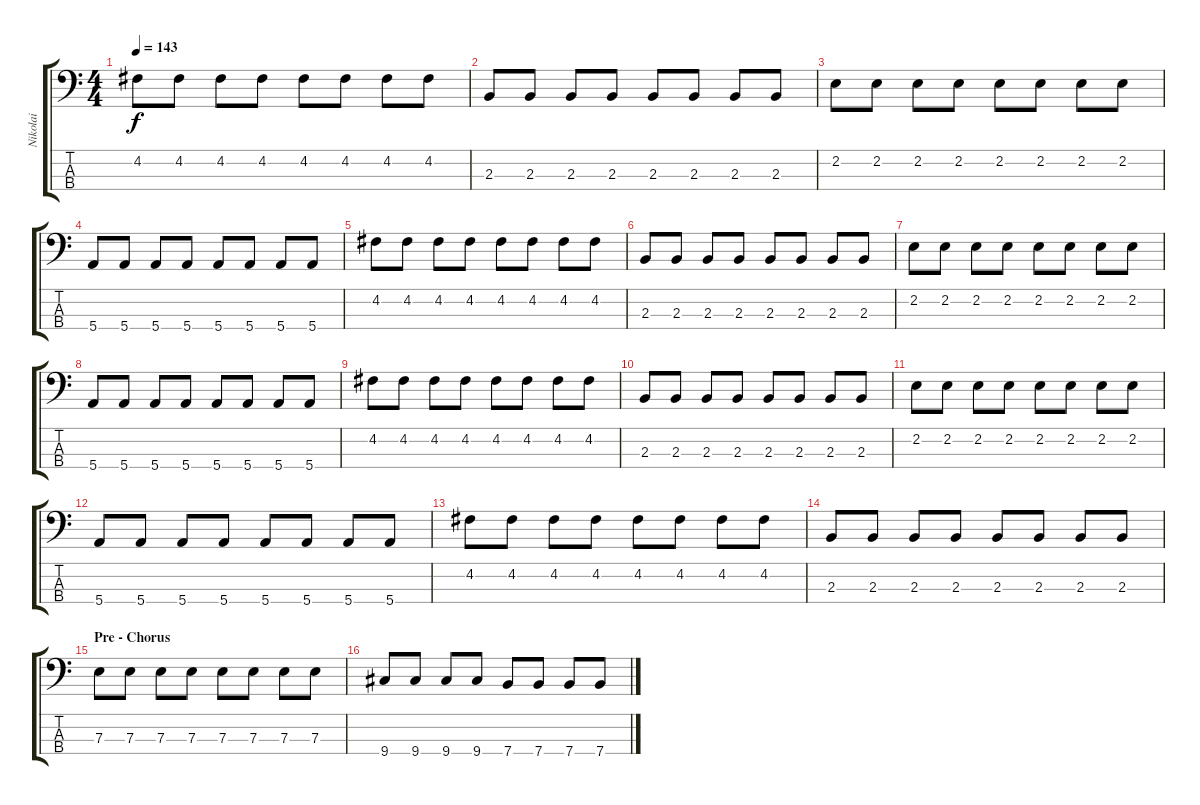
\track ("Nikolai" "Nikolai") {instrument electricbasspick}
\staff {score tabs}
\tuning (G2 D2 A1 E1) {hide}
\ts (4 4)
\tempo 143
\clef f4
\ks c
4.2.8{dy f} 4.2.8 4.2.8 4.2.8 4.2.8 4.2.8 4.2.8 4.2.8 |
2.3.8 2.3.8 2.3.8 2.3.8 2.3.8 2.3.8 2.3.8 2.3.8 |
2.2.8 2.2.8 2.2.8 2.2.8 2.2.8 2.2.8 2.2.8 2.2.8 |
5.4.8 5.4.8 5.4.8 5.4.8 5.4.8 5.4.8 5.4.8 5.4.8 |
4.2.8 4.2.8 4.2.8 4.2.8 4.2.8 4.2.8 4.2.8 4.2.8 |
2.3.8 2.3.8 2.3.8 2.3.8 2.3.8 2.3.8 2.3.8 2.3.8 |
2.2.8 2.2.8 2.2.8 2.2.8 2.2.8 2.2.8 2.2.8 2.2.8 |
5.4.8 5.4.8 5.4.8 5.4.8 5.4.8 5.4.8 5.4.8 5.4.8 |
4.2.8 4.2.8 4.2.8 4.2.8 4.2.8 4.2.8 4.2.8 4.2.8 |
2.3.8 2.3.8 2.3.8 2.3.8 2.3.8 2.3.8 2.3.8 2.3.8 |
2.2.8 2.2.8 2.2.8 2.2.8 2.2.8 2.2.8 2.2.8 2.2.8 |
5.4.8 5.4.8 5.4.8 5.4.8 5.4.8 5.4.8 5.4.8 5.4.8 |
4.2.8 4.2.8 4.2.8 4.2.8 4.2.8 4.2.8 4.2.8 4.2.8 |
2.3.8 2.3.8 2.3.8 2.3.8 2.3.8 2.3.8 2.3.8 2.3.8 |
\section ("" "Pre - Chorus")
7.3.8 7.3.8 7.3.8 7.3.8 7.3.8 7.3.8 7.3.8 7.3.8 |
9.4.8 9.4.8 9.4.8 9.4.8 7.4.8 7.4.8 7.4.8 7.4.8
